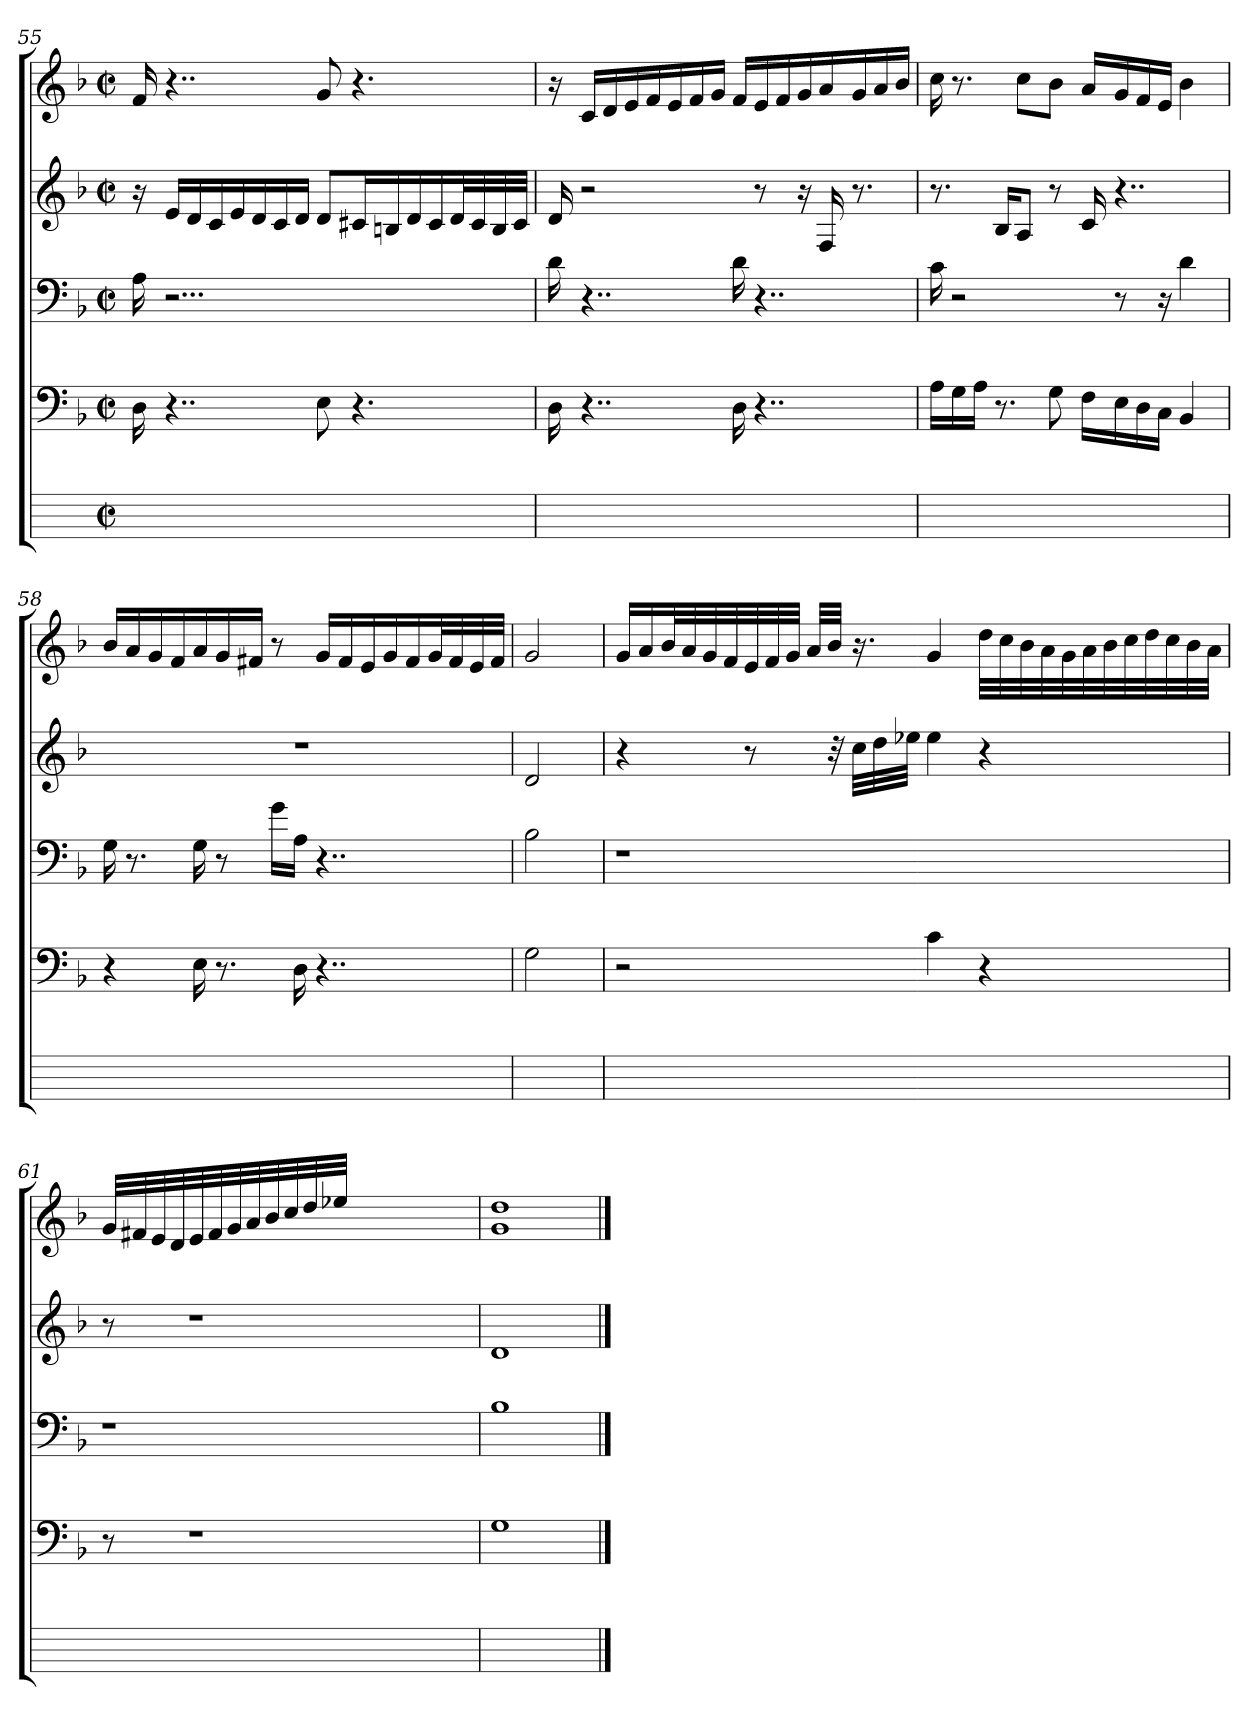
**kern	**kern	**kern	**kern	**kern
*part5	*part4	*part3	*part2	*part1
*staff5	*staff4	*staff3	*staff2	*staff1
*	*clefF4	*clefF4	*clefG2	*clefG2
*	*k[b-]	*k[b-]	*k[b-]	*k[b-]
*	*F:	*F:	*F:	*F:
*M2/2	*M2/2	*M2/2	*M2/2	*M2/2
*met(c|)	*met(c|)	*met(c|)	*met(c|)	*met(c|)
=55	=55	=55	=55	=55
1ryy	16D	16A	16r	16f
.	4..r	2...r	16eiLL	4..r
.	.	.	16dj	.
.	.	.	16ci	.
.	.	.	16eZ	.
.	.	.	16di	.
.	.	.	16ci	.
.	.	.	16diJJ	.
.	8E	.	8dZL	8g
.	4.r	.	16c#XiL	4.r
.	.	.	16Bni	.
.	.	.	16dZ	.
.	.	.	16c#i	.
.	.	.	32diL	.
.	.	.	32c#i	.
.	.	.	32Bi	.
.	.	.	32c#iJJJ	.
=56	=56	=56	=56	=56
1ryy	16D	16d	16d	16r
.	4..r	4..r	2r	16ciLL
.	.	.	.	16di
.	.	.	.	16ei
.	.	.	.	16f
.	.	.	.	16ei
.	.	.	.	16fi
.	.	.	.	16giJJ
.	16DZ	16dZ	.	16fZLL
.	4..r	4..r	8r	16ei
.	.	.	.	16fZ
.	.	.	16r	16gi
.	.	.	16F	16a
.	.	.	8.r	16gi
.	.	.	.	16aZ
.	.	.	.	16b-iJJ
=57	=57	=57	=57	=57
1ryy	16ALL	16c	8.r	16cc
.	16Gi	2r	.	8.r
.	16AZJJ	.	.	.
.	8.r	.	16B-iKL	.
.	.	.	8AJ	8ccZL
.	8Gj	.	8r	8b-J
.	16FLL	.	16c	16aLL
.	16Ej	8r	4..r	16gj
.	16Dj	.	.	16fj
.	16CjJJ	16r	.	16ejJJ
.	4BB-j	4dj	.	4b-
=58	=58	=58	=58	=58
1ryy	4r	16G	1r	16b-ZLL
.	.	8.r	.	16ai
.	.	.	.	16gj
.	.	.	.	16fi
.	16E	16GZ	.	16aZ
.	8.r	8r	.	16gi
.	.	.	.	16f#XjJJ
.	.	16giLL	.	8r
.	16D	16AJJ	.	.
.	4..r	4..r	.	16giLL
.	.	.	.	16f#i
.	.	.	.	16ei
.	.	.	.	16gZ
.	.	.	.	16f#i
.	.	.	.	32giL
.	.	.	.	32f#i
.	.	.	.	32ei
.	.	.	.	32f#iJJJ
=59	=59	=59	=59	=59
2ryy	2G	2B-j	2dZ	2g
=60	=60	=60	=60	=60
1ryy	2r	1r	4r	16gZLL
.	.	.	.	16ai
.	.	.	.	32b-iL
.	.	.	.	32ai
.	.	.	.	32gi
.	.	.	.	32fi
.	.	.	8r	32ei
.	.	.	.	32fi
.	.	.	.	32giJJJ
.	.	.	.	32aiLLL
.	.	.	32r	32b-jJJJ
.	.	.	32cciLLL	16.r
.	.	.	32ddi	.
.	.	.	32ee-XiJJJ	.
.	4cj	.	4ee-j	4gZ
.	4r	.	4r	32ddiLLL
.	.	.	.	32cci
.	.	.	.	32b-i
.	.	.	.	32ai
.	.	.	.	32gi
.	.	.	.	32ai
.	.	.	.	32b-i
.	.	.	.	32cci
8ryy	8ryy	8ryy	8ryy	32ddi
.	.	.	.	32cci
.	.	.	.	32b-i
.	.	.	.	32aiJJJ
=61	=61	=61	=61	=61
1ryy	8r	1r	8r	32giLLL
.	.	.	.	32f#Xi
.	.	.	.	32ei
.	.	.	.	32di
.	1r	.	1r	32ei
.	.	.	.	32f#i
.	.	.	.	32gi
.	.	.	.	32ai
.	.	.	.	32b-i
.	.	.	.	32cci
.	.	.	.	32ddi
.	.	.	.	32ee-XiJJJ
.	.	.	.	2ryy
.	.	.	.	8ryy
8ryy	.	8ryy	.	8ryy
=62	=62	=62	=62	=62
1ryy	1GZ	1B-j	1dZ	1gZ 1ddj
==	==	==	==	==
*-	*-	*-	*-	*-
